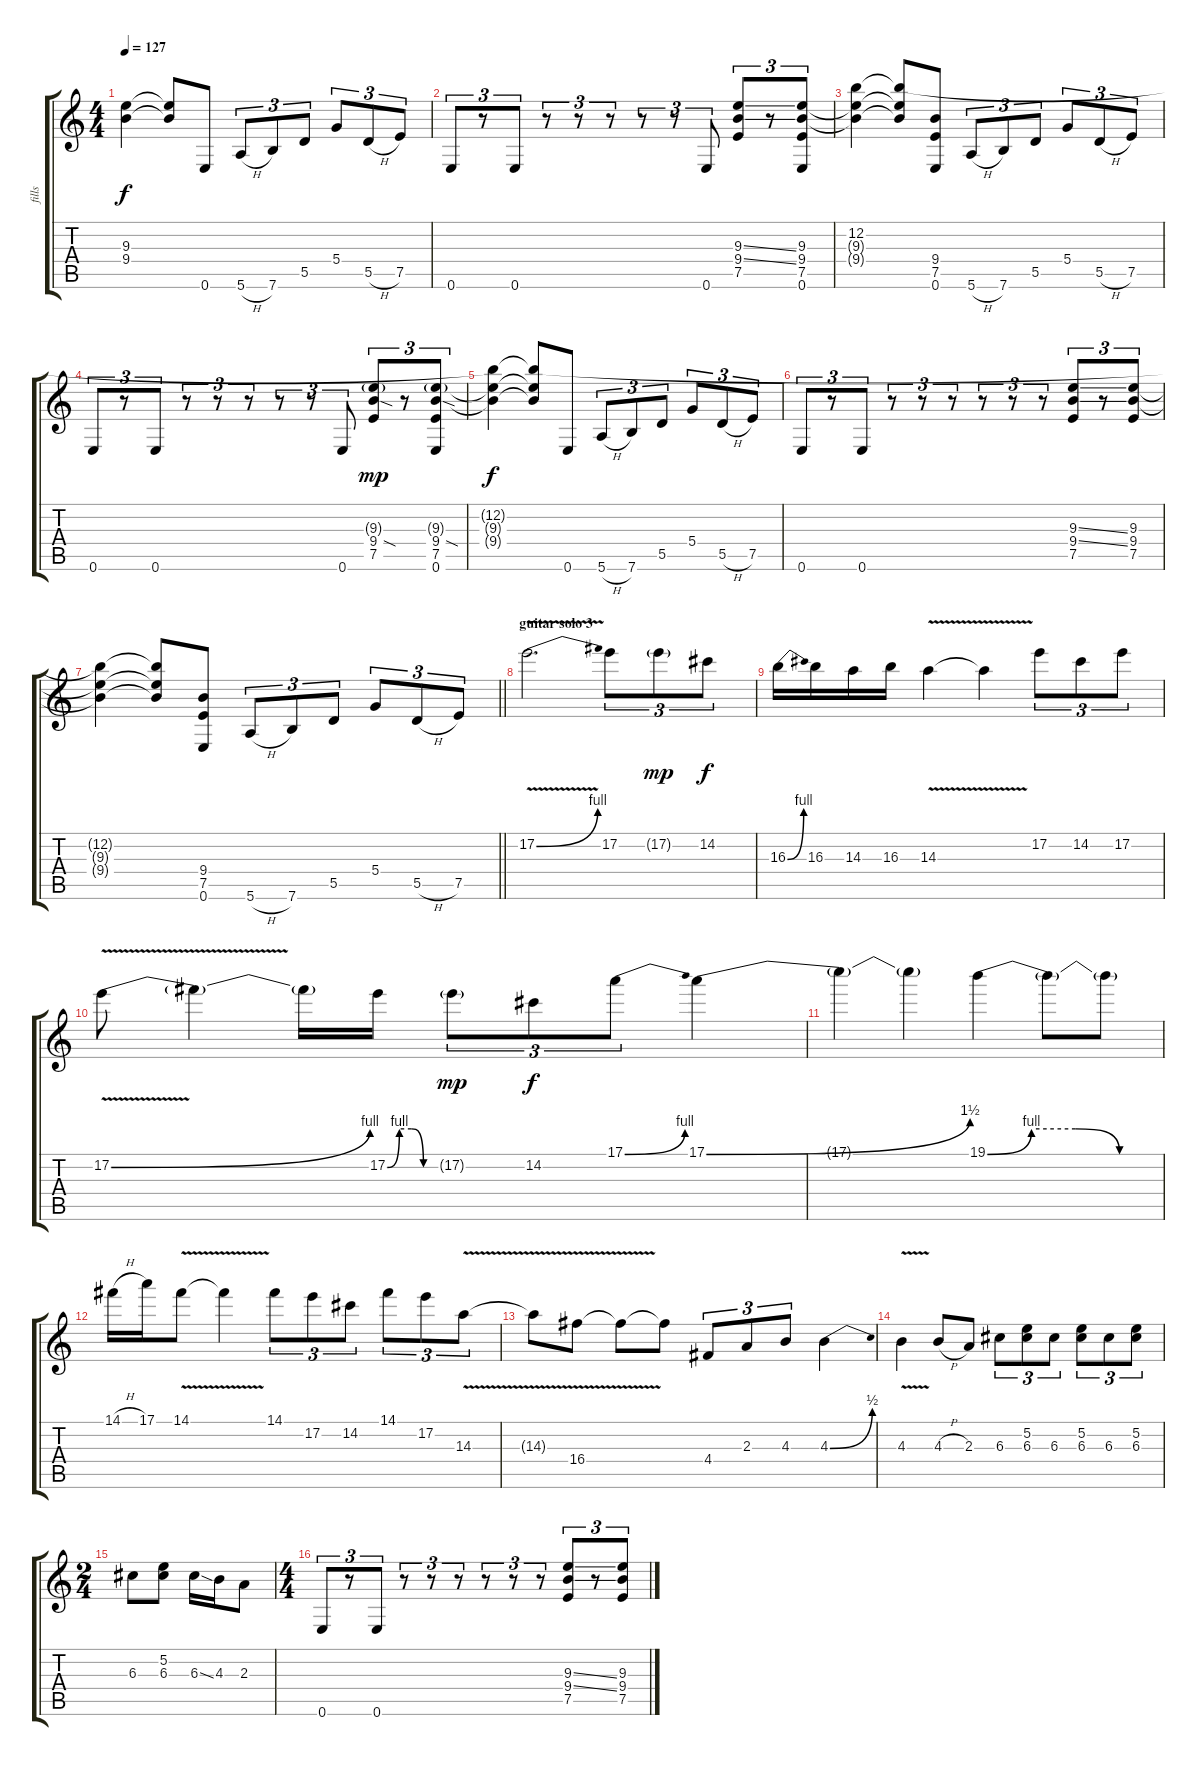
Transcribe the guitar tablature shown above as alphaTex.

\track ("fills" "fills") {instrument overdrivenguitar}
\staff {score tabs}
\tuning (E4 B3 G3 D3 A2 E2) {hide}
\ts (4 4)
\tempo 127
\clef g2
\ks c
(9.3{t} 9.4{t}).4{dy f} (9.3{t} 9.4{t}).8 0.6.8 5.6{h}.8{tu (3 2)} 7.6.8{tu (3 2)} 5.5.8{tu (3 2)} 5.4.8{tu (3 2)} 5.5{h}.8{tu (3 2)} 7.5.8{tu (3 2)} |
0.6.8{tu (3 2)} r.8{tu (3 2)} 0.6.8{tu (3 2)} r.8{tu (3 2)} r.8{tu (3 2)} r.8{tu (3 2)} r.8{tu (3 2)} r.8{tu (3 2)} 0.6.8{tu (3 2)} (9.3{ss} 9.4{ss} 7.5).8{tu (3 2)} r.8{tu (3 2)} (9.3 9.4 7.5 0.6).8{tu (3 2)} |
(12.2 9.3{t} 9.4{t}).4 (12.2{t} 9.3{t} 9.4{t}).8 (9.4 7.5 0.6).8 5.6{h}.8{tu (3 2)} 7.6.8{tu (3 2)} 5.5.8{tu (3 2)} 5.4.8{tu (3 2)} 5.5{h}.8{tu (3 2)} 7.5.8{tu (3 2)} |
0.6.8{tu (3 2) txt " "} r.8{tu (3 2)} 0.6.8{tu (3 2)} r.8{tu (3 2)} r.8{tu (3 2)} r.8{tu (3 2)} r.8{tu (3 2)} r.8{tu (3 2)} 0.6.8{tu (3 2)} (9.3{g} 9.4{sod} 7.5).8{tu (3 2) dy mp} r.8{tu (3 2)} (9.3{g} 9.4{sod} 7.5 0.6).8{tu (3 2)} |
(12.2{t} 9.3{t} 9.4{t}).4{dy f} (12.2{t} 9.3{t} 9.4{t}).8 0.6.8 5.6{h}.8{tu (3 2)} 7.6.8{tu (3 2)} 5.5.8{tu (3 2)} 5.4.8{tu (3 2)} 5.5{h}.8{tu (3 2)} 7.5.8{tu (3 2)} |
0.6.8{tu (3 2)} r.8{tu (3 2)} 0.6.8{tu (3 2)} r.8{tu (3 2)} r.8{tu (3 2)} r.8{tu (3 2)} r.8{tu (3 2)} r.8{tu (3 2)} r.8{tu (3 2)} (9.3{ss} 9.4{ss} 7.5).8{tu (3 2)} r.8{tu (3 2)} (9.3 9.4 7.5).8{tu (3 2)} |
\barLineRight lightlight
(12.2{t} 9.3{t} 9.4{t}).4 (12.2{t} 9.3{t} 9.4{t}).8 (9.4 7.5 0.6).8 5.6{h}.8{tu (3 2)} 7.6.8{tu (3 2)} 5.5.8{tu (3 2)} 5.4.8{tu (3 2)} 5.5{h}.8{tu (3 2)} 7.5.8{tu (3 2)} |
\section ("" "guitar solo 3")
17.2{be (bend 0 0 60 4) v}.2{d} 17.2.8{tu (3 2)} 17.2{g}.8{tu (3 2) dy mp} 14.2.8{tu (3 2) dy f} |
16.3{be (bend 0 0 60 4)}.16 16.3.16 14.3.16 16.3.16 14.3{v}.4 14.3{t}.4 17.2.8{tu (3 2)} 14.2.8{tu (3 2)} 17.2.8{tu (3 2)} |
17.2{be (bend 0 0 60 4) v}.8 17.2{t}.4 17.2{t}.16 17.2{be (custom 0 0 15 4 30 4 45 0 60 0)}.16 17.2{g}.8{tu (3 2) dy mp} 14.2.8{tu (3 2) dy f} 17.1{be (bend 0 0 60 4)}.8{tu (3 2)} 17.1{be (bend 0 0 60 6)}.4 |
17.1{t}.4 17.1{t}.4 19.1{be (custom 0 0 15 4 30 4 45 0 60 0)}.4 19.1{t}.8 19.1{t}.8 |
14.1{h}.16 17.1.16 14.1{v}.8 14.1{t}.4 14.1.8{tu (3 2)} 17.2.8{tu (3 2)} 14.2.8{tu (3 2)} 14.1.8{tu (3 2)} 17.2.8{tu (3 2)} 14.3{v}.8{tu (3 2)} |
14.3{t}.8 16.4{v}.8 16.4{t}.8 16.4{t}.8 4.4.8{tu (3 2)} 2.3.8{tu (3 2)} 4.3.8{tu (3 2)} 4.3{be (bend 0 0 60 2)}.4 |
4.3{v}.4 4.3{h}.8 2.3.8 6.3.8{tu (3 2)} (5.2 6.3).8{tu (3 2)} 6.3.8{tu (3 2)} (5.2 6.3).8{tu (3 2)} 6.3.8{tu (3 2)} (5.2 6.3).8{tu (3 2)} |
\ts (2 4)
6.3.8 (5.2 6.3).8 6.3{ss}.16 4.3.16 2.3.8 |
\ts (4 4)
0.6.8{tu (3 2)} r.8{tu (3 2)} 0.6.8{tu (3 2)} r.8{tu (3 2)} r.8{tu (3 2)} r.8{tu (3 2)} r.8{tu (3 2)} r.8{tu (3 2)} r.8{tu (3 2)} (9.3{ss} 9.4{ss} 7.5).8{tu (3 2)} r.8{tu (3 2)} (9.3 9.4 7.5).8{tu (3 2)}
